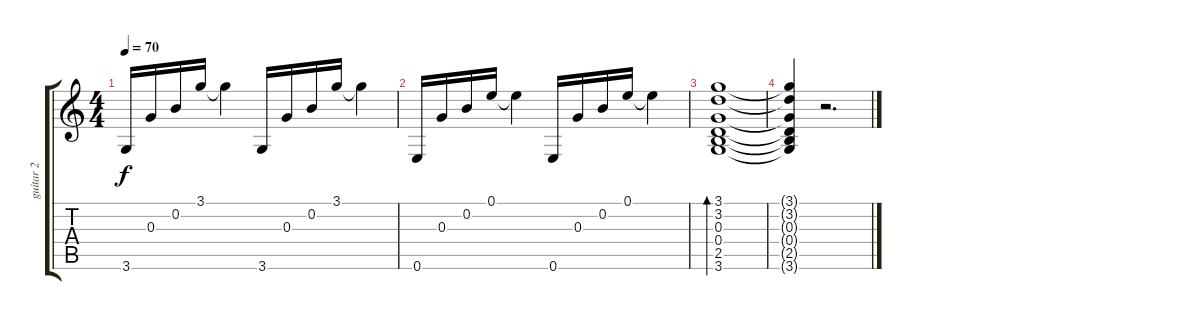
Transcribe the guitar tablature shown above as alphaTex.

\track ("guitar 2" "guitar 2") {instrument electricguitarclean}
\staff {score tabs}
\tuning (E4 B3 G3 D3 A2 E2) {hide}
\ts (4 4)
\tempo 70
\clef g2
\ks c
3.6.16{dy f} 0.3.16 0.2.16 3.1.16 3.1{t}.4 3.6.16 0.3.16 0.2.16 3.1.16 3.1{t}.4 |
0.6.16 0.3.16 0.2.16 0.1.16 0.1{t}.4 0.6.16 0.3.16 0.2.16 0.1.16 0.1{t}.4 |
(3.1 3.2 0.3 0.4 2.5 3.6).1{bd 480} |
(3.1{t} 3.2{t} 0.3{t} 0.4{t} 2.5{t} 3.6{t}).4 r.2{d}
